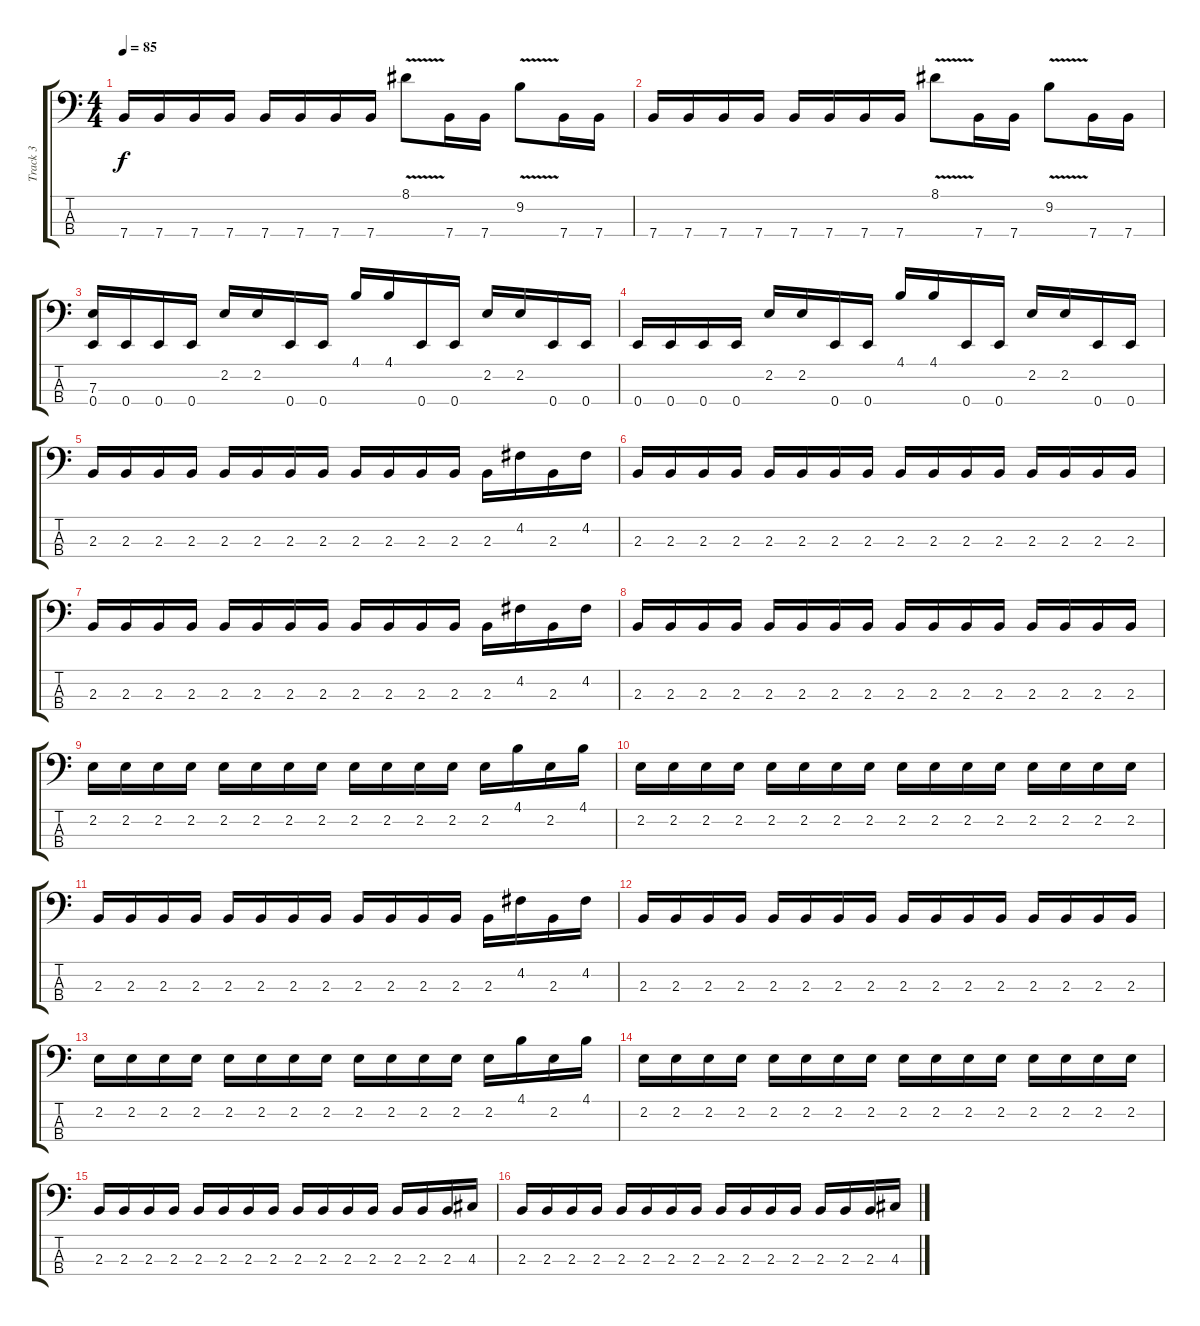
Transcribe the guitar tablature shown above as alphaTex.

\track ("Track 3" "Track 3") {instrument electricbasspick}
\staff {score tabs}
\tuning (G2 D2 A1 E1) {hide}
\ts (4 4)
\tempo 85
\clef f4
\ks c
7.4.16{dy f} 7.4.16 7.4.16 7.4.16 7.4.16 7.4.16 7.4.16 7.4.16 8.1{v}.8 7.4.16 7.4.16 9.2{v}.8 7.4.16 7.4.16 |
7.4.16 7.4.16 7.4.16 7.4.16 7.4.16 7.4.16 7.4.16 7.4.16 8.1{v}.8 7.4.16 7.4.16 9.2{v}.8 7.4.16 7.4.16 |
(7.3 0.4).16 0.4.16 0.4.16 0.4.16 2.2.16 2.2.16 0.4.16 0.4.16 4.1.16 4.1.16 0.4.16 0.4.16 2.2.16 2.2.16 0.4.16 0.4.16 |
0.4.16 0.4.16 0.4.16 0.4.16 2.2.16 2.2.16 0.4.16 0.4.16 4.1.16 4.1.16 0.4.16 0.4.16 2.2.16 2.2.16 0.4.16 0.4.16 |
2.3.16 2.3.16 2.3.16 2.3.16 2.3.16 2.3.16 2.3.16 2.3.16 2.3.16 2.3.16 2.3.16 2.3.16 2.3.16 4.2.16 2.3.16 4.2.16 |
2.3.16 2.3.16 2.3.16 2.3.16 2.3.16 2.3.16 2.3.16 2.3.16 2.3.16 2.3.16 2.3.16 2.3.16 2.3.16 2.3.16 2.3.16 2.3.16 |
2.3.16 2.3.16 2.3.16 2.3.16 2.3.16 2.3.16 2.3.16 2.3.16 2.3.16 2.3.16 2.3.16 2.3.16 2.3.16 4.2.16 2.3.16 4.2.16 |
2.3.16 2.3.16 2.3.16 2.3.16 2.3.16 2.3.16 2.3.16 2.3.16 2.3.16 2.3.16 2.3.16 2.3.16 2.3.16 2.3.16 2.3.16 2.3.16 |
2.2.16 2.2.16 2.2.16 2.2.16 2.2.16 2.2.16 2.2.16 2.2.16 2.2.16 2.2.16 2.2.16 2.2.16 2.2.16 4.1.16 2.2.16 4.1.16 |
2.2.16 2.2.16 2.2.16 2.2.16 2.2.16 2.2.16 2.2.16 2.2.16 2.2.16 2.2.16 2.2.16 2.2.16 2.2.16 2.2.16 2.2.16 2.2.16 |
2.3.16 2.3.16 2.3.16 2.3.16 2.3.16 2.3.16 2.3.16 2.3.16 2.3.16 2.3.16 2.3.16 2.3.16 2.3.16 4.2.16 2.3.16 4.2.16 |
2.3.16 2.3.16 2.3.16 2.3.16 2.3.16 2.3.16 2.3.16 2.3.16 2.3.16 2.3.16 2.3.16 2.3.16 2.3.16 2.3.16 2.3.16 2.3.16 |
2.2.16 2.2.16 2.2.16 2.2.16 2.2.16 2.2.16 2.2.16 2.2.16 2.2.16 2.2.16 2.2.16 2.2.16 2.2.16 4.1.16 2.2.16 4.1.16 |
2.2.16 2.2.16 2.2.16 2.2.16 2.2.16 2.2.16 2.2.16 2.2.16 2.2.16 2.2.16 2.2.16 2.2.16 2.2.16 2.2.16 2.2.16 2.2.16 |
2.3.16 2.3.16 2.3.16 2.3.16 2.3.16 2.3.16 2.3.16 2.3.16 2.3.16 2.3.16 2.3.16 2.3.16 2.3.16 2.3.16 2.3.16 4.3.16 |
2.3.16 2.3.16 2.3.16 2.3.16 2.3.16 2.3.16 2.3.16 2.3.16 2.3.16 2.3.16 2.3.16 2.3.16 2.3.16 2.3.16 2.3.16 4.3{ss}.16
